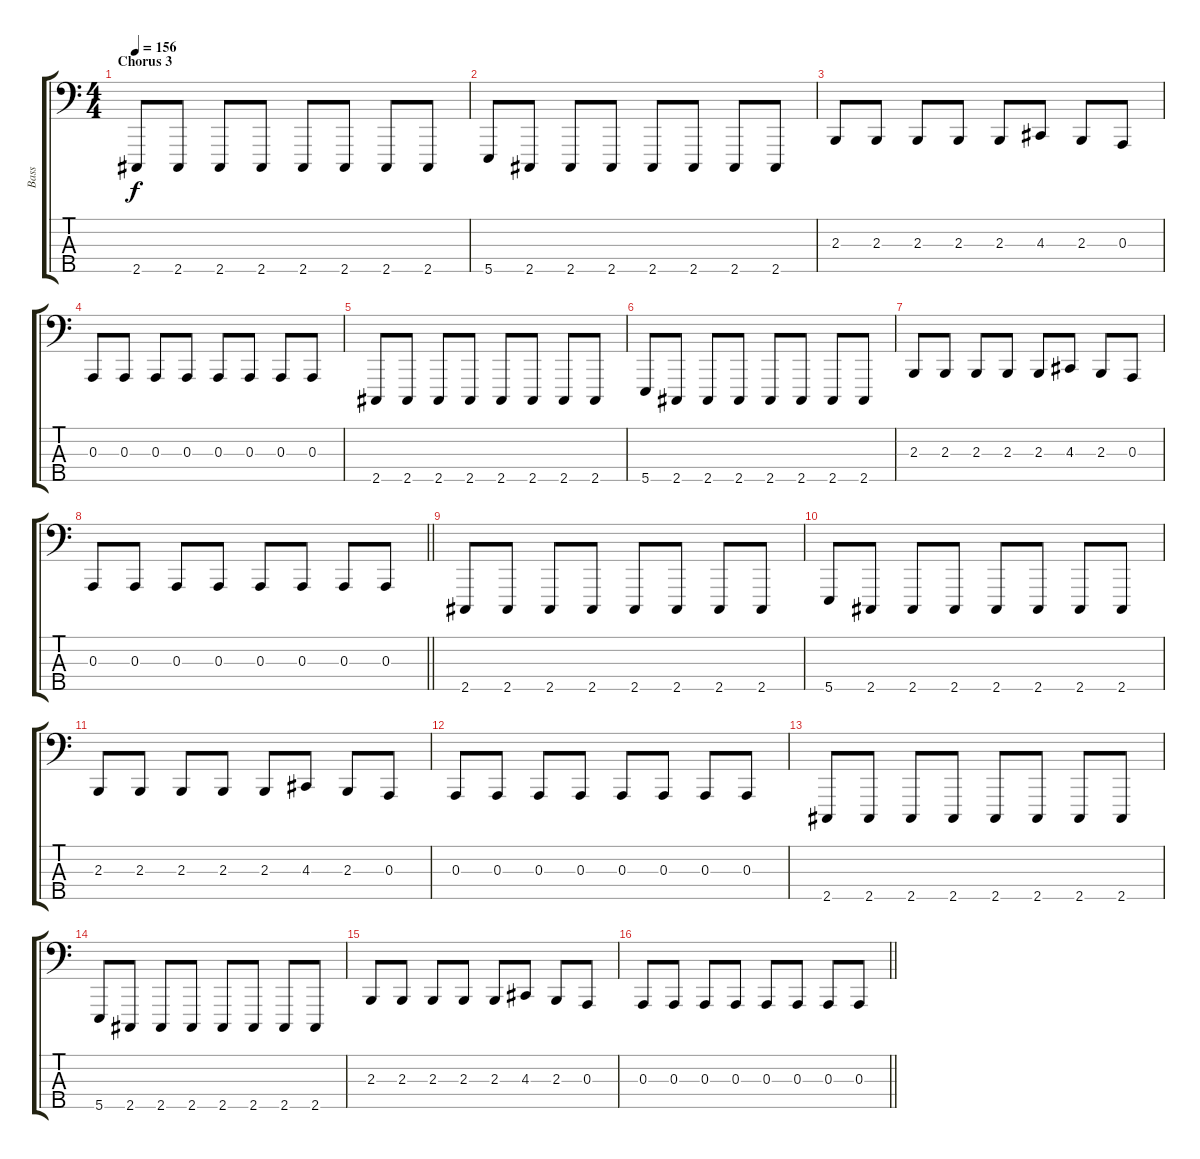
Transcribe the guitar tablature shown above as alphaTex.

\track ("Bass" "Bass") {instrument lead8bassandlead}
\staff {score tabs}
\tuning (G2 D2 A1 E1 B0) {hide}
\ts (4 4)
\section ("" "Chorus 3")
\tempo 156
\clef f4
\ks c
2.5.8{dy f} 2.5.8 2.5.8 2.5.8 2.5.8 2.5.8 2.5.8 2.5.8 |
5.5.8 2.5.8 2.5.8 2.5.8 2.5.8 2.5.8 2.5.8 2.5.8 |
2.3.8 2.3.8 2.3.8 2.3.8 2.3.8 4.3.8 2.3.8 0.3.8 |
0.3.8 0.3.8 0.3.8 0.3.8 0.3.8 0.3.8 0.3.8 0.3.8 |
2.5.8 2.5.8 2.5.8 2.5.8 2.5.8 2.5.8 2.5.8 2.5.8 |
5.5.8 2.5.8 2.5.8 2.5.8 2.5.8 2.5.8 2.5.8 2.5.8 |
2.3.8 2.3.8 2.3.8 2.3.8 2.3.8 4.3.8 2.3.8 0.3.8 |
\barLineRight lightlight
0.3.8 0.3.8 0.3.8 0.3.8 0.3.8 0.3.8 0.3.8 0.3.8 |
2.5.8 2.5.8 2.5.8 2.5.8 2.5.8 2.5.8 2.5.8 2.5.8 |
5.5.8 2.5.8 2.5.8 2.5.8 2.5.8 2.5.8 2.5.8 2.5.8 |
2.3.8 2.3.8 2.3.8 2.3.8 2.3.8 4.3.8 2.3.8 0.3.8 |
0.3.8 0.3.8 0.3.8 0.3.8 0.3.8 0.3.8 0.3.8 0.3.8 |
2.5.8 2.5.8 2.5.8 2.5.8 2.5.8 2.5.8 2.5.8 2.5.8 |
5.5.8 2.5.8 2.5.8 2.5.8 2.5.8 2.5.8 2.5.8 2.5.8 |
2.3.8 2.3.8 2.3.8 2.3.8 2.3.8 4.3.8 2.3.8 0.3.8 |
\barLineRight lightlight
0.3.8 0.3.8 0.3.8 0.3.8 0.3.8 0.3.8 0.3.8 0.3.8
